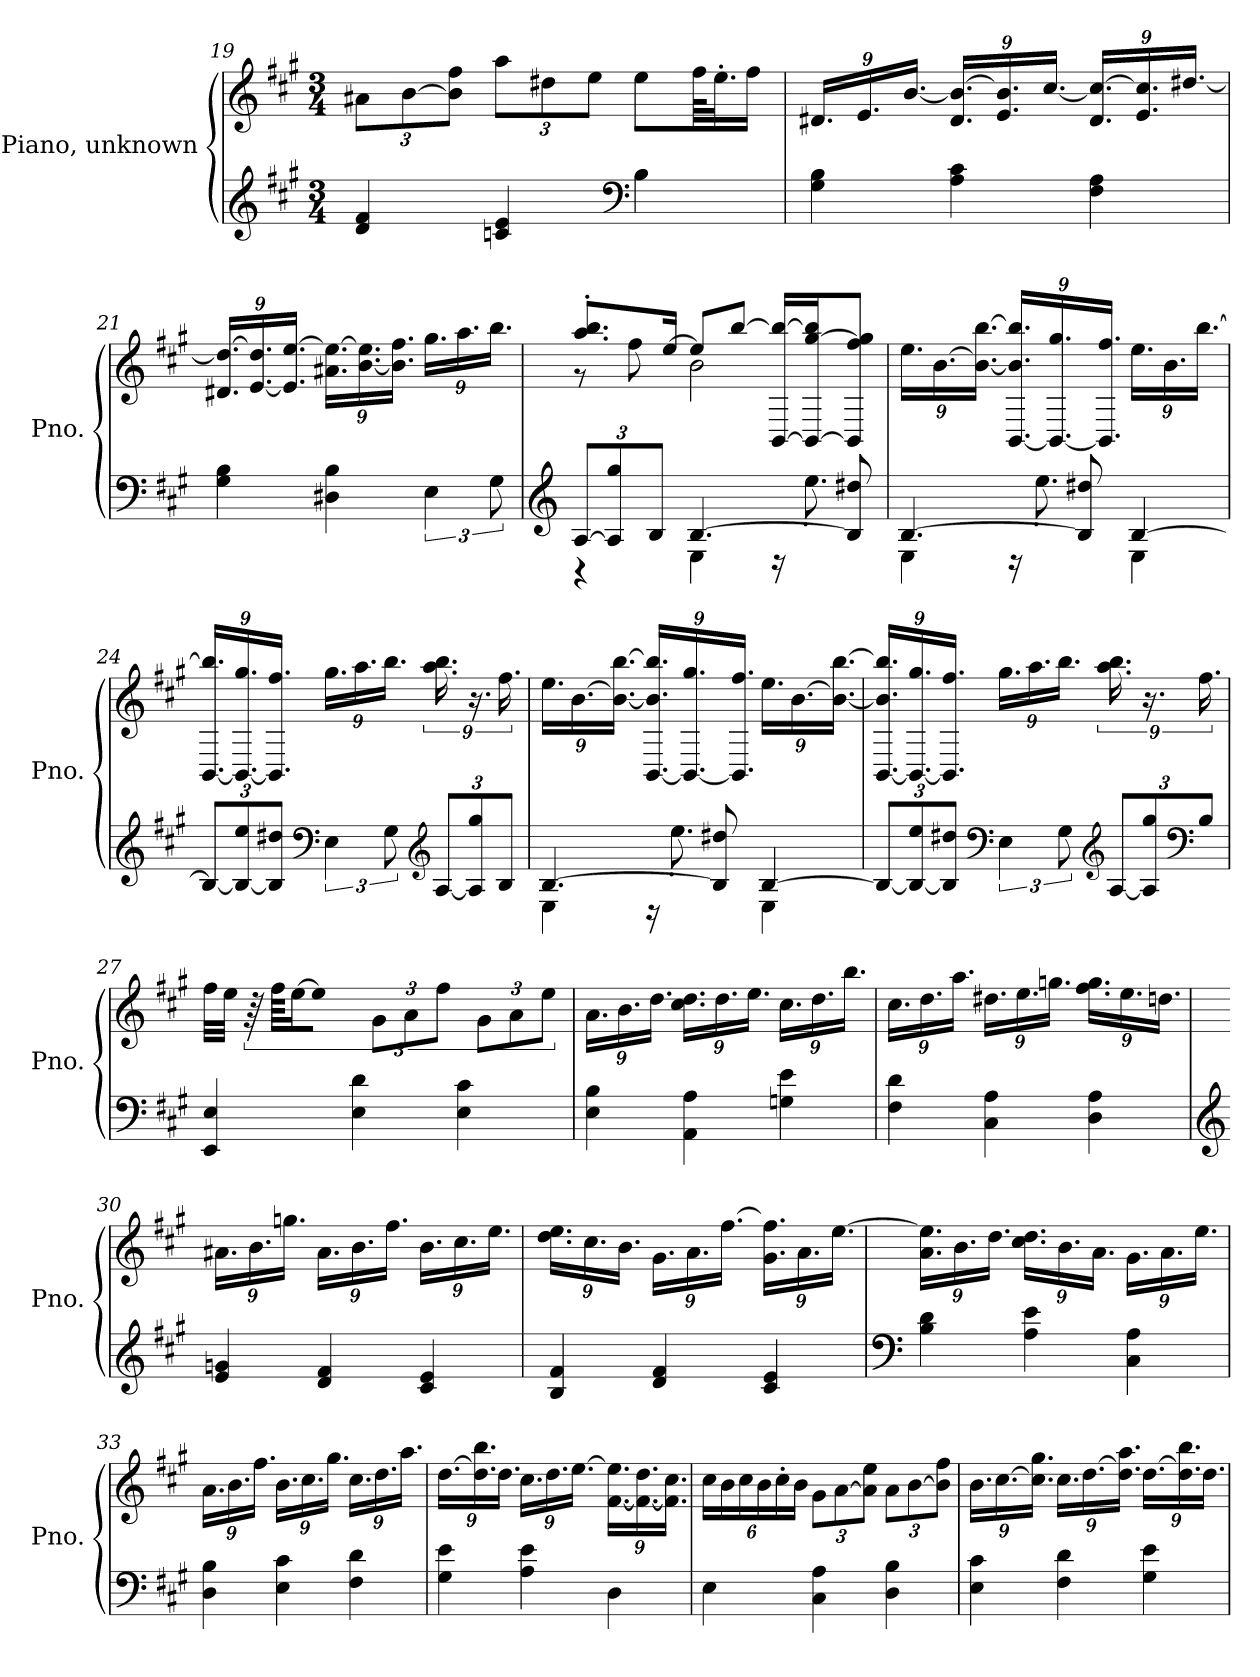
**kern	**kern
*part1	*part1
*staff2	*staff1
*I"Piano, unknown	*
*I'Pno.	*
*clefG2	*clefG2
*k[f#c#g#]	*k[f#c#g#]
*M3/4	*M3/4
*	*Xbrackettup
=19	=19
4d/ 4f#/	12a#X\L
.	[12b\
.	12b\] 12ff#\J
4cn/ 4e/	12aa\L
.	12dd#X\
.	12ee\J
*clefF4	*
4B\	8ee\L
.	64ff#\KLL
.	32.ee'\J
.	16ff#\JJ
!!LO:LB:g=z
=20	=20
4G#\ 4B\	18.d#X/LL
.	18.e/
.	[18.b/JJ
4A\ 4c#\	18.d#/ 18.b/_LL
.	18.e/ 18.b/]
.	[18.cc#/JJ
4F#\ 4A\	18.d#/ 18.cc#/_LL
.	18.e/ 18.cc#/]
.	[18.dd#X/JJ
=21	=21
4G#\ 4B\	18.d#X/ 18.dd#/_LL
.	[18.e/ 18.dd#/]
.	18.e/] [18.ee/JJ
4D#X\ 4B\	18.a#X\ 18.ee\_LL
.	[18.b\ 18.ee\]
.	18.b\] 18.ff#\JJ
6E\	18.gg#\LL
.	18.aa\
12G#\	18.bb\JJ
!!LO:LB:g=z
=22	=22
*clefG2	*
*Xbrackettup	*
*^	*^
[12A/L	4r	8.aa/' 8.bb/'L	8r
12A/] 12gg#/	.	.	.
.	.	.	8ff#\
12B/J	.	.	.
.	.	[16ee/Jk	.
[4.B/	4E\	8ee/L]	2b\
.	.	[8bb/J	.
.	16r	[16BB/ 16bb/_LL	.
.	8.ee'\	16BB/_ [16gg#/ 16bb/]J	.
8B/] 8dd#X/	.	8BB/] 8ff#/ 8gg#/]J	.
*	*	*v	*v
=23	=23	=23
[4.B/	4E\	18.ee\LL
.	.	[18.b\
.	.	18.b\_ [18.bb\JJ
.	16r	[18.BB/ 18.b/] 18.bb/]LL
.	8.ee'\	.
.	.	18.BB/_ 18.gg#/
8B/] 8dd#X/	.	.
.	.	18.BB/] 18.ff#/JJ
[4B/	4E\	18.ee\LL
.	.	18.b\
.	.	[18.bb\JJ
*v	*v	*
!!LO:LB:g=z
=24	=24
*	*brackettup
12B/L_	[18.BB/ 18.bb/]LL
12B/_ 12ee/	18.BB/_ 18.gg#/
12B/] 12dd#X/J	18.BB/] 18.ff#/JJ
*clefF4	*
*brackettup	*
6E\	18.gg#\LL
.	18.aa\
12G#\	18.bb\JJ
*clefG2	*
*Xbrackettup	*
[12A/L	18.aa\ 18.bb\
12A/] 12gg#/	18.r
12B/J	18.ff#\
=25	=25
*^	*
*	*	*Xbrackettup
[4.B/	4E\	18.ee\LL
.	.	[18.b\
.	.	18.b\_ [18.bb\JJ
.	16r	[18.BB/ 18.b/] 18.bb/]LL
.	8.ee'\	.
.	.	18.BB/_ 18.gg#/
8B/] 8dd#X/	.	.
.	.	18.BB/] 18.ff#/JJ
[4B/	4E\	18.ee\LL
.	.	[18.b\
.	.	18.b\_ [18.bb\JJ
*v	*v	*
!!LO:LB:g=z
=26	=26
*	*brackettup
12B/L_	[18.BB/ 18.b/] 18.bb/]LL
12B/_ 12ee/	18.BB/_ 18.gg#/
12B/] 12dd#X/J	18.BB/] 18.ff#/JJ
*clefF4	*
*brackettup	*
6E\	18.gg#\LL
.	18.aa\
12G#\	18.bb\JJ
*clefG2	*
*Xbrackettup	*
[12A/L	18.aa\ 18.bb\
12A/] 12gg#/	18.r
*clefF4	*
12B/J	18.ff#\
=27	=27
4EE/ 4E/	32ff#\LLL
.	32ee\JJJ
.	96r
.	96ff#\KKLL
.	[24ee\J
.	8ee\J]
*	*Xbrackettup
4E\ 4d\	12g#\L
.	12a\
.	12ff#\J
4E\ 4c#\	12g#\L
.	12a\
.	12ee\J
!!LO:PB:g=z
=28	=28
4E\ 4B\	18.a\LL
.	18.b\
.	18.dd\JJ
4AA\ 4A\	18.cc#\ 18.dd\LL
.	18.dd\
.	18.ee\JJ
4Gn\ 4e\	18.cc#\LL
.	18.dd\
.	18.bb\JJ
=29	=29
4F#\ 4d\	18.cc#\LL
.	18.dd\
.	18.aa\JJ
4C#\ 4A\	18.dd#X\LL
.	18.ee\
.	18.ggn\JJ
4D\ 4A\	18.ff#\ 18.gg\LL
.	18.ee\
.	18.ddn\JJ
!!LO:LB:g=z
=30	=30
*clefG2	*
4e/ 4gn/	18.a#X\LL
.	18.b\
.	18.ggn\JJ
4d/ 4f#/	18.a#\LL
.	18.b\
.	18.ff#\JJ
4c#/ 4e/	18.b\LL
.	18.cc#\
.	18.ee\JJ
=31	=31
4B/ 4f#/	18.dd\ 18.ee\LL
.	18.cc#\
.	18.b\JJ
4d/ 4f#/	18.g#\LL
.	18.a\
.	[18.ff#\JJ
4c#/ 4e/	18.g#\ 18.ff#\]LL
.	18.a\
.	[18.ee\JJ
=32	=32
*clefF4	*
4B\ 4d\	18.a\ 18.ee\]LL
.	18.b\
.	18.dd\JJ
4A\ 4e\	18.cc#\ 18.dd\LL
.	18.b\
.	18.a\JJ
4C#\ 4A\	18.g#\LL
.	18.a\
.	18.ee\JJ
!!LO:LB:g=z
=33	=33
4D\ 4B\	18.a\LL
.	18.b\
.	18.ff#\JJ
4E\ 4c#\	18.b\LL
.	18.cc#\
.	18.gg#\JJ
4F#\ 4d\	18.cc#\LL
.	18.dd\
.	18.aa\JJ
=34	=34
4G#\ 4e\	[18.dd\LL
.	18.dd\] 18.bb\
.	18.dd\JJ
4A\ 4e\	18.cc#\LL
.	18.dd\
.	[18.ee\JJ
4D\	[18.f#\ 18.ee\]LL
.	18.f#\_ 18.dd\
.	18.f#\] 18.cc#\JJ
=35	=35
4E\	24cc#\LL
.	24b\
.	24cc#\
.	24b\
.	24cc#'\
.	24b\JJ
4C#\ 4A\	12g#\L
.	[12a\
.	12a\] 12ee\J
4D\ 4B\	12a\L
.	[12b\
.	12b\] 12ff#\J
!!LO:LB:g=z
=36	=36
4E\ 4c#\	18.b\LL
.	[18.cc#\
.	18.cc#\] 18.gg#\JJ
4F#\ 4d\	18.cc#\LL
.	[18.dd\
.	18.dd\] 18.aa\JJ
4G#\ 4e\	[18.dd\LL
.	18.dd\] 18.bb\
.	18.dd\JJ
=	=
*-	*-
